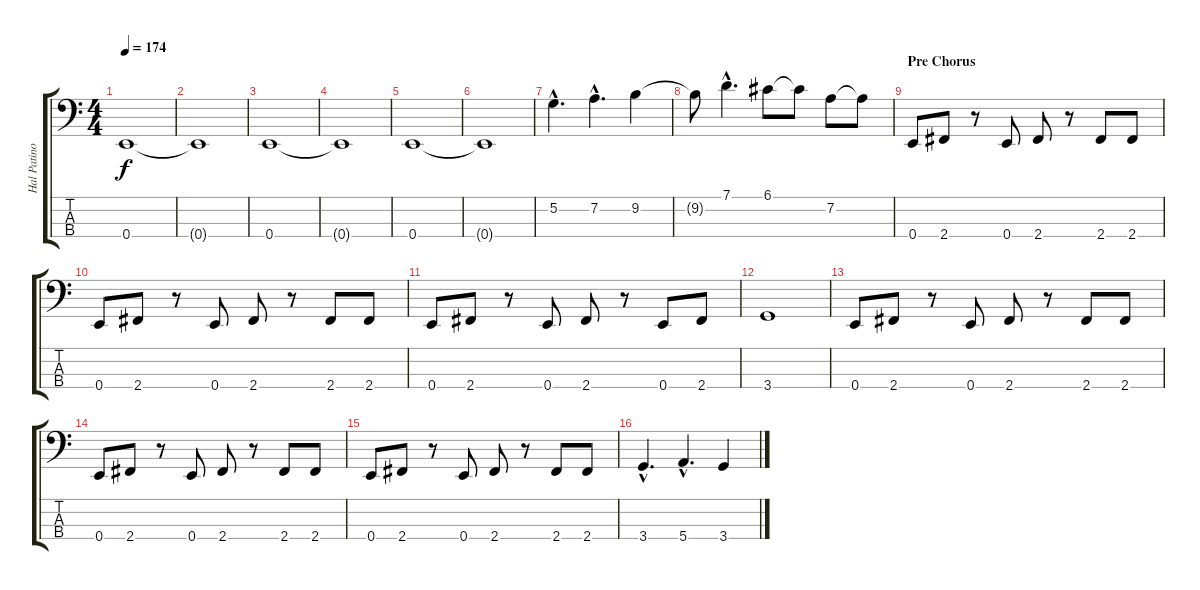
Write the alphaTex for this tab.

\track ("Hal Patino" "Hal Patino") {instrument electricbassfinger}
\staff {score tabs}
\tuning (G2 D2 A1 E1) {hide}
\ts (4 4)
\tempo 174
\clef f4
\ks c
0.4.1{dy f} |
0.4{t}.1 |
0.4.1 |
0.4{t}.1 |
0.4.1 |
0.4{t}.1 |
5.2{hac}.4{d} 7.2{hac}.4{d} 9.2.4 |
9.2{t}.8 7.1{hac}.4{d} 6.1.8 6.1{t}.8 7.2.8 7.2{t}.8 |
\section ("" "Pre Chorus")
0.4.8 2.4.8 r.8 0.4.8 2.4.8 r.8 2.4.8 2.4.8 |
0.4.8 2.4.8 r.8 0.4.8 2.4.8 r.8 2.4.8 2.4.8 |
0.4.8 2.4.8 r.8 0.4.8 2.4.8 r.8 0.4.8 2.4.8 |
3.4.1 |
0.4.8 2.4.8 r.8 0.4.8 2.4.8 r.8 2.4.8 2.4.8 |
0.4.8 2.4.8 r.8 0.4.8 2.4.8 r.8 2.4.8 2.4.8 |
0.4.8 2.4.8 r.8 0.4.8 2.4.8 r.8 2.4.8 2.4.8 |
3.4{hac}.4{d} 5.4{hac}.4{d} 3.4.4
